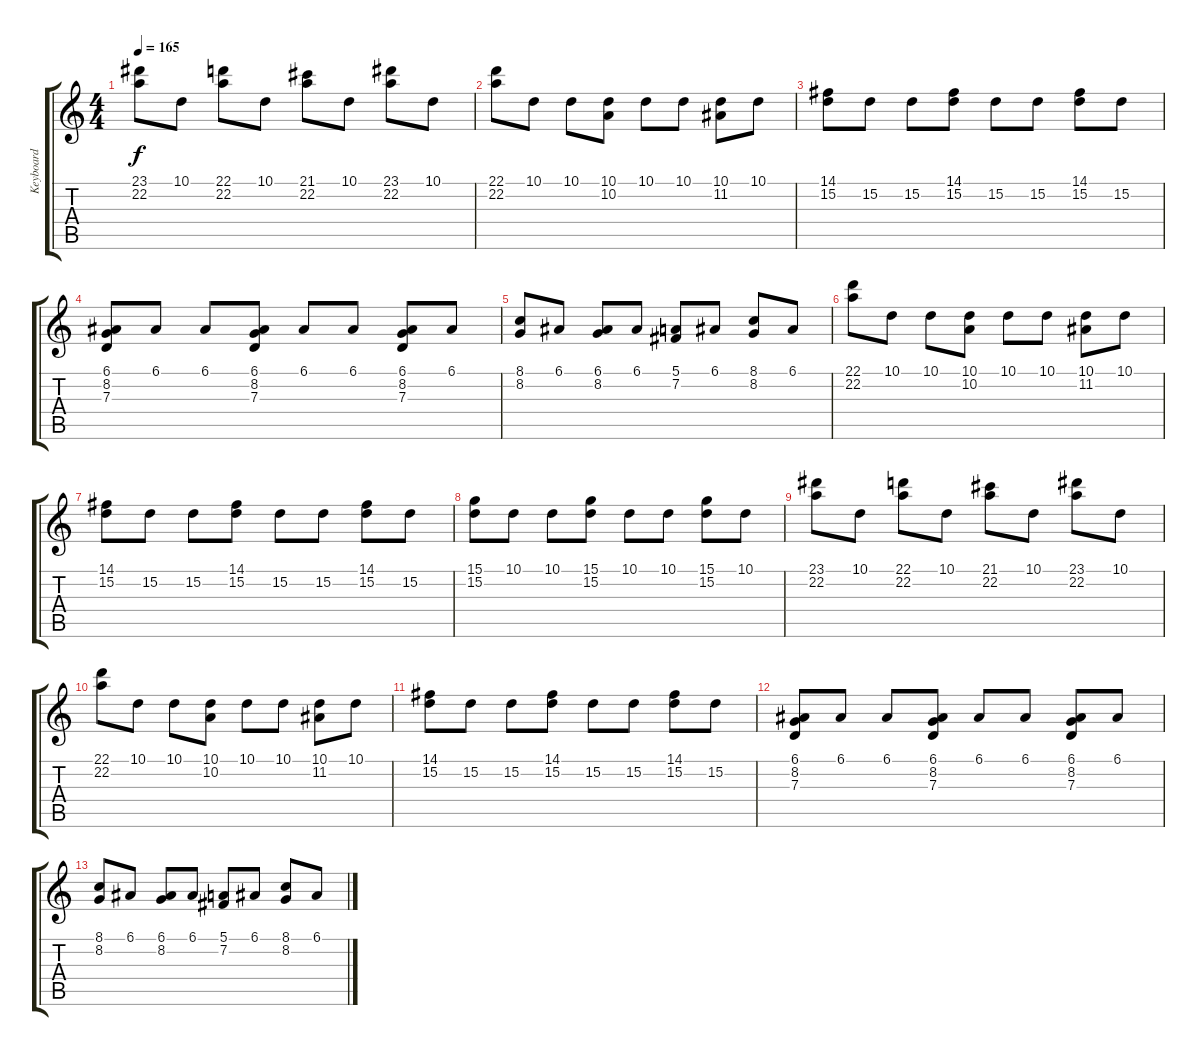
\track ("Keyboard" "Keyboard") {instrument harpsichord}
\staff {score tabs}
\tuning (E4 B3 G3 D3 A2 E2) {hide}
\ts (4 4)
\tempo 165
\clef g2
\ks c
(23.1 22.2).8{dy f} 10.1.8 (22.1 22.2).8 10.1.8 (21.1 22.2).8 10.1.8 (23.1 22.2).8 10.1.8 |
(22.1 22.2).8{volume 16 instrument brightacousticpiano} 10.1.8 10.1.8 (10.1 10.2).8 10.1.8 10.1.8 (10.1 11.2).8 10.1.8 |
(14.1 15.2).8 15.2.8 15.2.8 (14.1 15.2).8 15.2.8 15.2.8 (14.1 15.2).8 15.2.8 |
(6.1 8.2 7.3).8 6.1.8 6.1.8 (6.1 8.2 7.3).8 6.1.8 6.1.8 (6.1 8.2 7.3).8 6.1.8 |
(8.1 8.2).8 6.1.8 (6.1 8.2).8 6.1.8 (5.1 7.2).8 6.1.8 (8.1 8.2).8 6.1.8 |
(22.1 22.2).8{volume 16 instrument brightacousticpiano} 10.1.8 10.1.8 (10.1 10.2).8 10.1.8 10.1.8 (10.1 11.2).8 10.1.8 |
(14.1 15.2).8 15.2.8 15.2.8 (14.1 15.2).8 15.2.8 15.2.8 (14.1 15.2).8 15.2.8 |
(15.1 15.2).8 10.1.8 10.1.8 (15.1 15.2).8 10.1.8 10.1.8 (15.1 15.2).8 10.1.8 |
(23.1 22.2).8 10.1.8 (22.1 22.2).8 10.1.8 (21.1 22.2).8 10.1.8 (23.1 22.2).8 10.1.8 |
(22.1 22.2).8{volume 16 instrument brightacousticpiano} 10.1.8 10.1.8 (10.1 10.2).8 10.1.8 10.1.8 (10.1 11.2).8 10.1.8 |
(14.1 15.2).8 15.2.8 15.2.8 (14.1 15.2).8 15.2.8 15.2.8 (14.1 15.2).8 15.2.8 |
(6.1 8.2 7.3).8 6.1.8 6.1.8 (6.1 8.2 7.3).8 6.1.8 6.1.8 (6.1 8.2 7.3).8 6.1.8 |
(8.1 8.2).8 6.1.8 (6.1 8.2).8 6.1.8 (5.1 7.2).8 6.1.8 (8.1 8.2).8 6.1.8
